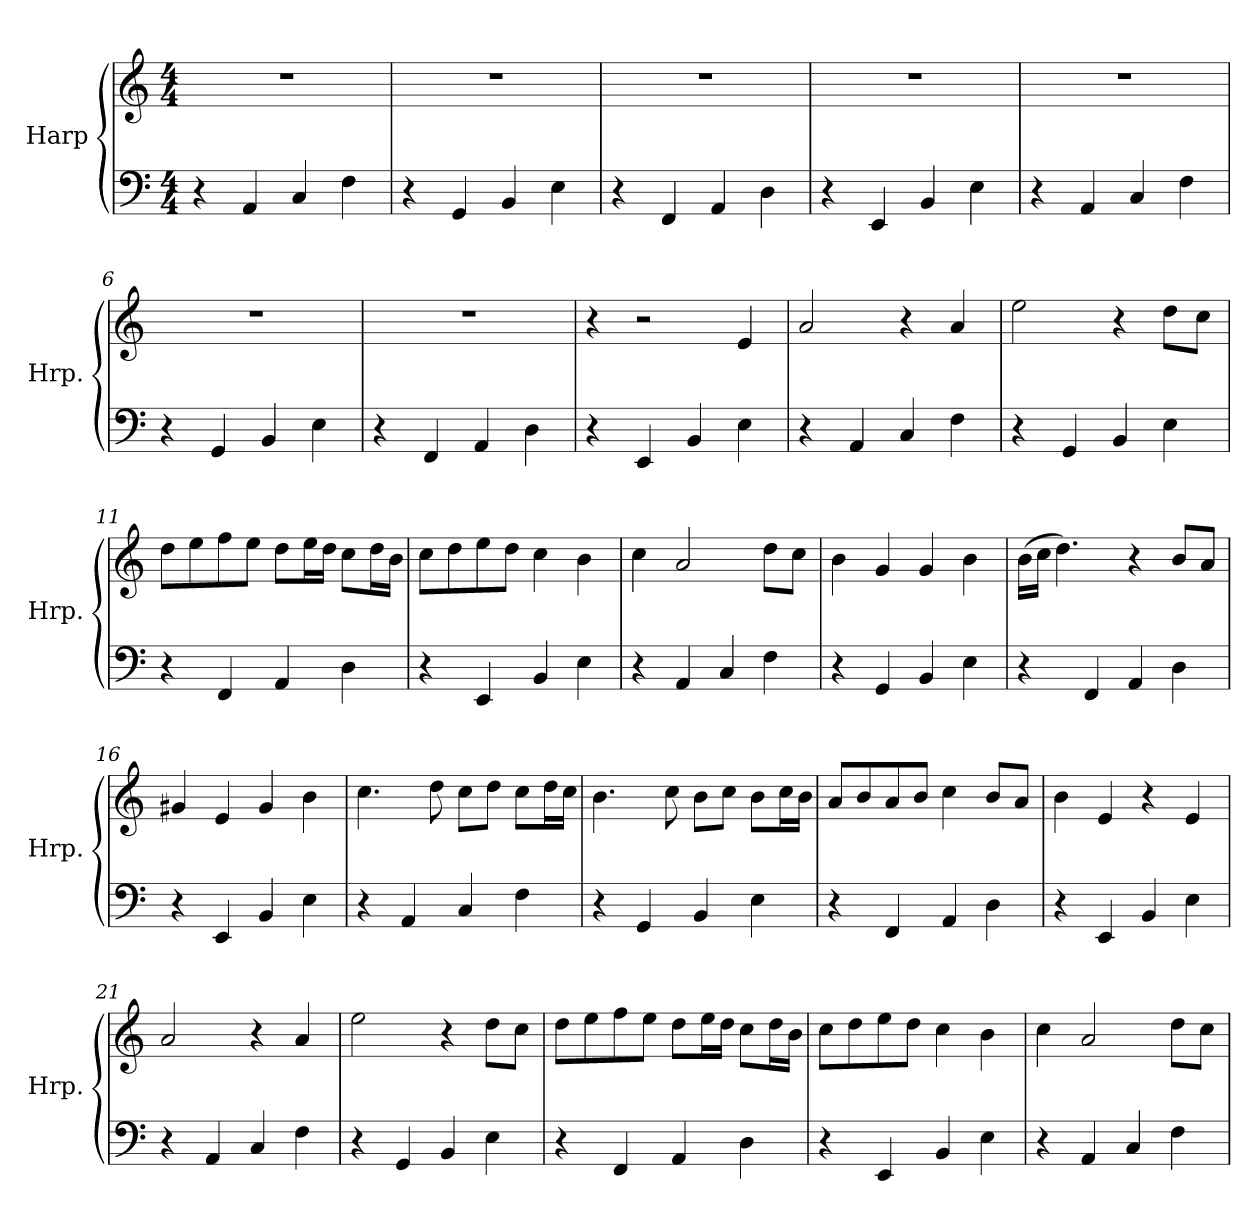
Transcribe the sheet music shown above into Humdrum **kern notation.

**kern	**kern
*part2	*part1
*staff2	*staff1
*I"Harp	*I"Harp
*I'Hrp.	*I'Hrp.
*clefF4	*clefG2
*k[]	*k[]
*M4/4	*M4/4
=1	=1
4r	1r
4AA/	.
4C/	.
4F\	.
=2	=2
4r	1r
4GG/	.
4BB/	.
4E\	.
=3	=3
4r	1r
4FF/	.
4AA/	.
4D\	.
=4	=4
4r	1r
4EE/	.
4BB/	.
4E\	.
=5	=5
4r	1r
4AA/	.
4C/	.
4F\	.
!!LO:LB:g=z
=6	=6
4r	1r
4GG/	.
4BB/	.
4E\	.
=7	=7
4r	1r
4FF/	.
4AA/	.
4D\	.
=8	=8
4r	4r
4EE/	2r
4BB/	.
4E\	4e/
=9	=9
4r	2a/
4AA/	.
4C/	4r
4F\	4a/
=10	=10
4r	2ee\
4GG/	.
4BB/	4r
4E\	8dd\L
.	8cc\J
!!LO:LB:g=z
=11	=11
4r	8dd\L
.	8ee\
4FF/	8ff\
.	8ee\J
4AA/	8dd\L
.	16ee\L
.	16dd\JJ
4D\	8cc\L
.	16dd\L
.	16b\JJ
=12	=12
4r	8cc\L
.	8dd\
4EE/	8ee\
.	8dd\J
4BB/	4cc\
4E\	4b\
=13	=13
4r	4cc\
4AA/	2a/
4C/	.
4F\	8dd\L
.	8cc\J
=14	=14
4r	4b\
4GG/	4g/
4BB/	4g/
4E\	4b\
=15	=15
4r	(>16b\LL
.	16cc\JJ
.	4.dd\)
4FF/	.
4AA/	4r
4D\	8b/L
.	8a/J
!!LO:LB:g=z
=16	=16
4r	4g#X/
4EE/	4e/
4BB/	4g#/
4E\	4b\
=17	=17
4r	4.cc\
4AA/	.
.	8dd\
4C/	8cc\L
.	8dd\J
4F\	8cc\L
.	16dd\L
.	16cc\JJ
=18	=18
4r	4.b\
4GG/	.
.	8cc\
4BB/	8b\L
.	8cc\J
4E\	8b\L
.	16cc\L
.	16b\JJ
=19	=19
4r	8a/L
.	8b/
4FF/	8a/
.	8b/J
4AA/	4cc\
4D\	8b/L
.	8a/J
=20	=20
4r	4b\
4EE/	4e/
4BB/	4r
4E\	4e/
!!LO:PB:g=z
=21	=21
4r	2a/
4AA/	.
4C/	4r
4F\	4a/
=22	=22
4r	2ee\
4GG/	.
4BB/	4r
4E\	8dd\L
.	8cc\J
=23	=23
4r	8dd\L
.	8ee\
4FF/	8ff\
.	8ee\J
4AA/	8dd\L
.	16ee\L
.	16dd\JJ
4D\	8cc\L
.	16dd\L
.	16b\JJ
=24	=24
4r	8cc\L
.	8dd\
4EE/	8ee\
.	8dd\J
4BB/	4cc\
4E\	4b\
=25	=25
4r	4cc\
4AA/	2a/
4C/	.
4F\	8dd\L
.	8cc\J
=	=
*-	*-
